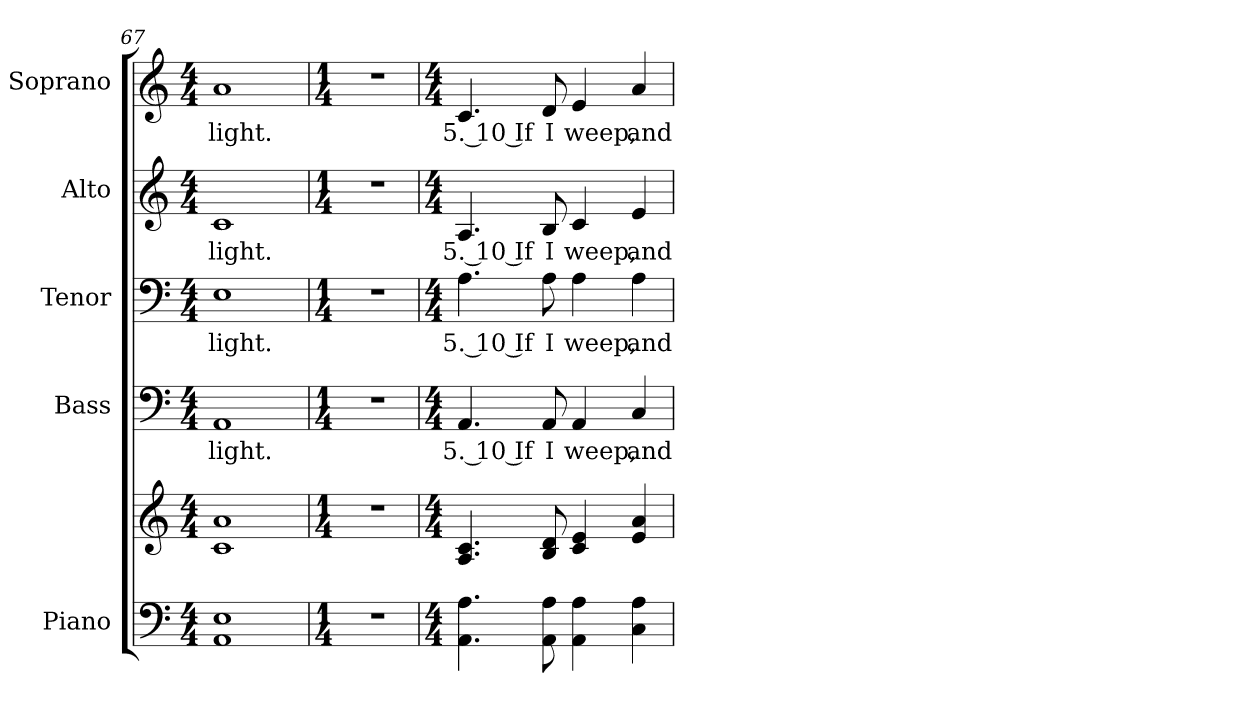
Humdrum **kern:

**kern	**kern	**kern	**text	**kern	**text	**kern	**text	**kern	**text
*part5	*part5	*part4	*part4	*part3	*part3	*part2	*part2	*part1	*part1
*staff6	*staff5	*staff4	*staff4	*staff3	*staff3	*staff2	*staff2	*staff1	*staff1
*I"Piano	*	*I"Bass	*	*I"Tenor	*	*I"Alto	*	*I"Soprano	*
*I'Pno.	*	*I'B.	*	*I'T.	*	*I'A.	*	*I'S.	*
!!LO:PB:g=z
*clefF4	*clefG2	*clefF4	*	*clefF4	*	*clefG2	*	*clefG2	*
*k[]	*k[]	*k[]	*	*k[]	*	*k[]	*	*k[]	*
*C:	*C:	*C:	*	*C:	*	*C:	*	*C:	*
*M4/4	*M4/4	*M4/4	*	*M4/4	*	*M4/4	*	*M4/4	*
=67	=67	=67	=67	=67	=67	=67	=67	=67	=67
!	!	!	!LO:LY:b:color=#000000	!	!	!	!	!	!
!	!	!	!	!	!LO:LY:b:color=#000000	!	!	!	!
!	!	!	!	!	!	!	!LO:LY:b:color=#000000	!	!
!	!	!	!	!	!	!	!	!	!LO:LY:b:color=#000000
1AAi 1Ei	1ci 1ai	1AAi	light.	1Ei	light.	1ci	light.	1ai	light.
=68	=68	=68	=68	=68	=68	=68	=68	=68	=68
*M1/4	*M1/4	*M1/4	*	*M1/4	*	*M1/4	*	*M1/4	*
!LO:N:vis=1	!LO:N:vis=1	!LO:N:vis=1	!	!LO:N:vis=1	!	!LO:N:vis=1	!	!LO:N:vis=1	!
4r	4r	4r	.	4r	.	4r	.	4r	.
!!LO:LB:g=z
=69	=69	=69	=69	=69	=69	=69	=69	=69	=69
*M4/4	*M4/4	*M4/4	*	*M4/4	*	*M4/4	*	*M4/4	*
!	!	!	!LO:LY:b:color=#000000	!	!	!	!	!	!
!	!	!	!	!	!LO:LY:b:color=#000000	!	!	!	!
!	!	!	!	!	!	!	!LO:LY:b:color=#000000	!	!
!	!	!	!	!	!	!	!	!	!LO:LY:b:color=#000000
4.AAi\ 4.Ai	4.Ai/ 4.ci	4.AAi/	5. 10 If	4.Ai\	5. 10 If	4.Ai/	5. 10 If	4.ci/	5. 10 If
!	!	!	!LO:LY:b:color=#000000	!	!	!	!	!	!
!	!	!	!	!	!LO:LY:b:color=#000000	!	!	!	!
!	!	!	!	!	!	!	!LO:LY:b:color=#000000	!	!
!	!	!	!	!	!	!	!	!	!LO:LY:b:color=#000000
8AAi\ 8Ai	8Bi/ 8di	8AAi/	I	8Ai\	I	8Bi/	I	8di/	I
!	!	!	!LO:LY:b:color=#000000	!	!	!	!	!	!
!	!	!	!	!	!LO:LY:b:color=#000000	!	!	!	!
!	!	!	!	!	!	!	!LO:LY:b:color=#000000	!	!
!	!	!	!	!	!	!	!	!	!LO:LY:b:color=#000000
4AAi\ 4Ai	4ci/ 4ei	4AAi/	weep,	4Ai\	weep,	4ci/	weep,	4ei/	weep,
!	!	!	!LO:LY:b:color=#000000	!	!	!	!	!	!
!	!	!	!	!	!LO:LY:b:color=#000000	!	!	!	!
!	!	!	!	!	!	!	!LO:LY:b:color=#000000	!	!
!	!	!	!	!	!	!	!	!	!LO:LY:b:color=#000000
4Ci\ 4Ai	4ei/ 4ai	4Ci/	and	4Ai\	and	4ei/	and	4ai/	and
=	=	=	=	=	=	=	=	=	=
*-	*-	*-	*-	*-	*-	*-	*-	*-	*-
